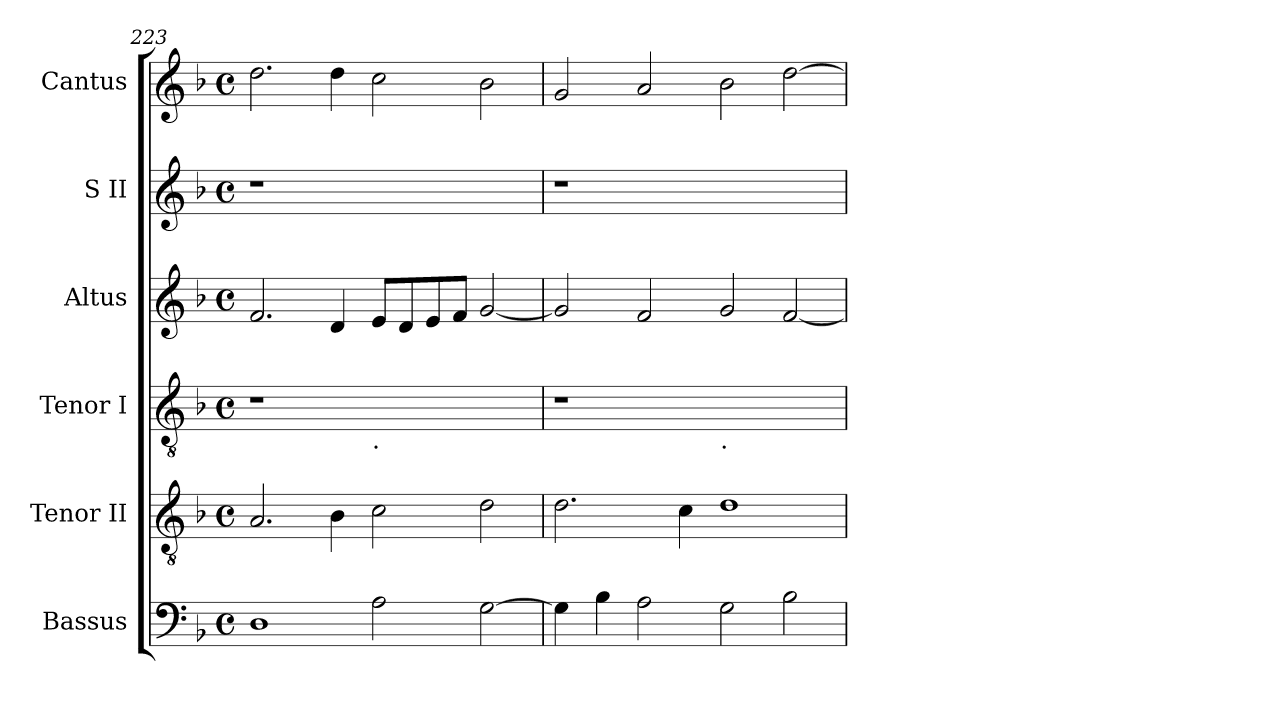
**kern	**kern	**kern	**kern	**kern	**kern
*part6	*part5	*part4	*part3	*part2	*part1
*staff6	*staff5	*staff4	*staff3	*staff2	*staff1
*I"Bassus	*I"Tenor II	*I"Tenor I	*I"Altus	*I"S II	*I"Cantus
*I'B	*I'T II	*I'T I	*I'A	*	*
*clefF4	*clefGv2	*clefGv2	*clefG2	*clefG2	*clefG2
*k[b-]	*k[b-]	*k[b-]	*k[b-]	*k[b-]	*k[b-]
*F:	*F:	*F:	*F:	*F:	*F:
*M4/4	*M4/4	*M4/4	*M4/4	*M4/4	*M4/4
*met(c)	*met(c)	*met(c)	*met(c)	*met(c)	*met(c)
=223	=223	=223	=223	=223	=223
1D	2.A/	1r	2.f/	1r	2.dd\
.	4B-\	.	4d/	.	4dd\
!	!	!LO:TX:b:t=.	!	!	!
2A\	2c\	1ryy	8e/L	1ryy	2cc\
.	.	.	8d/	.	.
.	.	.	8e/	.	.
.	.	.	8f/J	.	.
[>2G\	2d\	.	[<2g/	.	2b-\
=224	=224	=224	=224	=224	=224
4G\]	2.d\	1r	2g/]	1r	2g/
4B-\	.	.	.	.	.
2A\	.	.	2f/	.	2a/
.	4c\	.	.	.	.
!	!	!LO:TX:b:t=.	!	!	!
2G\	1d	1ryy	2g/	1ryy	2b-\
2B-\	.	.	[<2f/	.	[>2dd\
=	=	=	=	=	=
*-	*-	*-	*-	*-	*-
